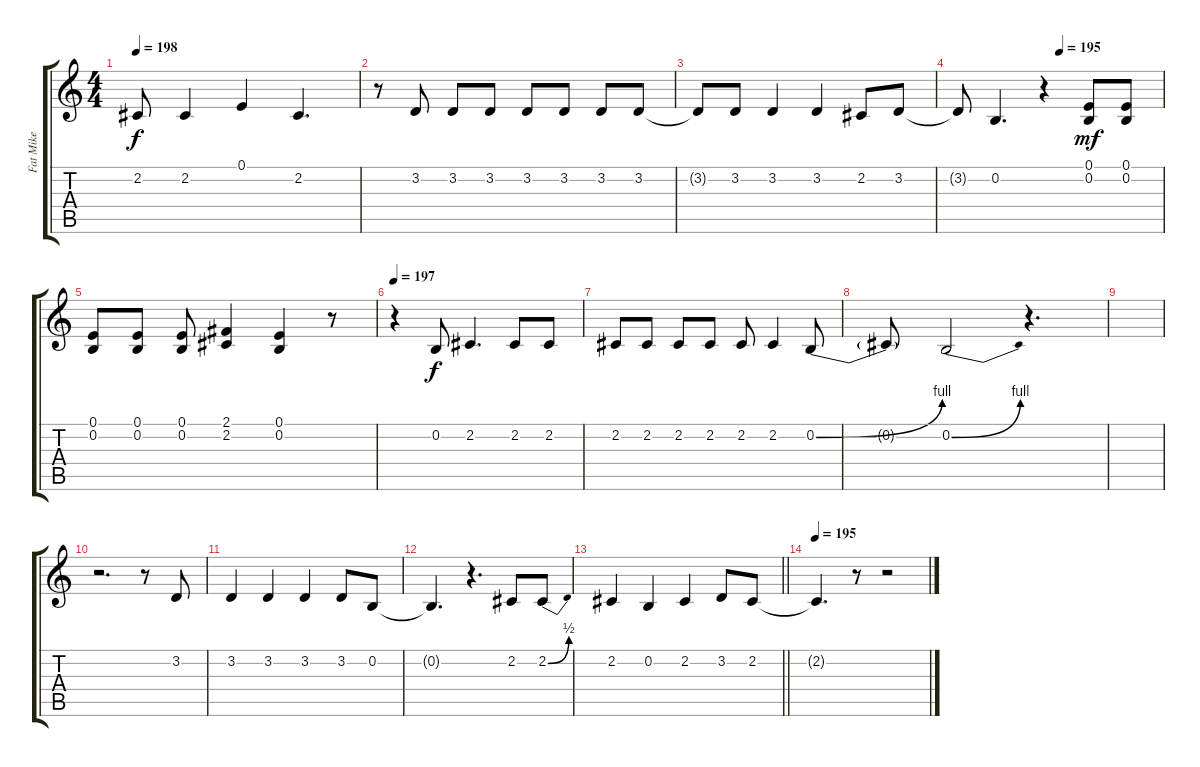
\track ("Fat Mike" "Fat Mike") {instrument bassoon}
\staff {score tabs}
\tuning (E4 B3 G3 D3 A2 E2) {hide}
\ts (4 4)
\tempo 198
\clef g2
\ks c
2.2{t}.8{dy f} 2.2.4 0.1.4 2.2.4{d} |
r.8 3.2.8 3.2.8 3.2.8 3.2.8 3.2.8 3.2.8 3.2.8 |
3.2{t}.8 3.2.8 3.2.4 3.2.4 2.2.8 3.2.8 |
\tempo (195 0.5)
3.2{t}.8 0.2.4{d} r.4 (0.1 0.2).8{dy mf} (0.1 0.2).8 |
(0.1 0.2).8 (0.1 0.2).8 (0.1 0.2).8 (2.1 2.2).4 (0.1 0.2).4 r.8 |
\tempo 197
r.4 0.2.8{dy f} 2.2.4{d} 2.2.8 2.2.8 |
2.2.8 2.2.8 2.2.8 2.2.8 2.2.8 2.2.4 0.2{be (bend 0 0 60 4)}.8 |
0.2{t}.8 0.2{be (bend 0 0 60 4)}.2 r.4{d} |
|
r.2{d} r.8 3.2.8 |
3.2.4 3.2.4 3.2.4 3.2.8 0.2.8 |
0.2{t}.4{d} r.4{d} 2.2.8 2.2{be (bend 0 0 60 2)}.8 |
\barLineRight lightlight
2.2.4 0.2.4 2.2.4 3.2.8 2.2.8 |
\tempo 195
2.2{t}.4{d} r.8 r.2
